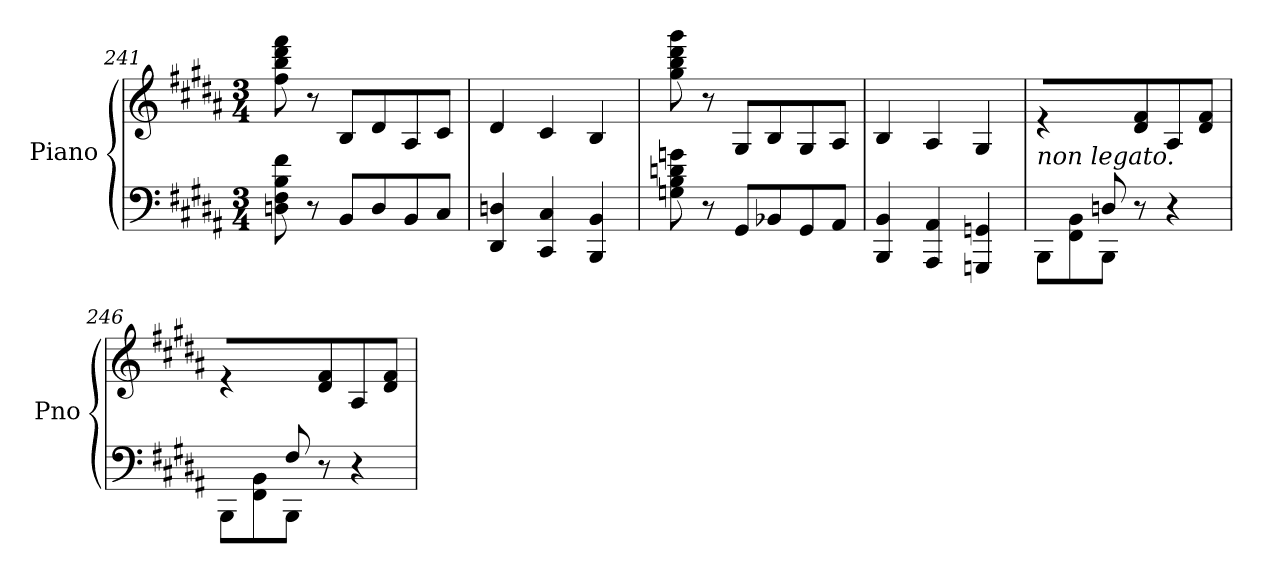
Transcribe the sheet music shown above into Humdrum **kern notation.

**kern	**kern
*part1	*part1
*staff2	*staff1
*I"Piano	*
*I'Pno	*
!!LO:LB:g=z
*clefF4	*clefG2
*k[f#c#g#d#a#]	*k[f#c#g#d#a#]
*B:	*B:
*M3/4	*M3/4
=241	=241
8D\ 8F#\ 8B\ 8f#\	8ff#\ 8bb\ 8ddd#\ 8fff#\
8r	8r
8BB/L	8B/L
8D/	8d#/
8BB/	8A#/
8C#/J	8c#/J
=242	=242
4DD#/ 4D/	4d#/
4CC#/ 4C#/	4c#/
4BBB/ 4BB/	4B/
=243	=243
8G\ 8B\ 8d\ 8g\	8gg#\ 8bb\ 8ddd#\ 8ggg#\
8r	8r
8GG#/L	8G#/L
8BB-/	8B/
8GG#/	8G#/
8AA#/J	8A#/J
=244	=244
4BBB/ 4BB/	4B/
4AAA#/ 4AA#/	4A#/
4GGG/ 4GG/	4G#/
=245	=245
*^	*
!LO:TX:a:i:t=non legato.	!	!
4ryy	8BBB\L	4r
.	8FF#\ 8BB\	.
8D/L	8BBB\J	8ryy
4.ryy	8r	8d#/ 8f#/
.	4r	8A#/
.	.	8d#/ 8f#/J
=246	=246	=246
4ryy	8BBB\L	4r
.	8FF#\ 8BB\	.
8F#/L	8BBB\J	8ryy
4.ryy	8r	8d#/ 8f#/
.	4r	8A#/
.	.	8d#/ 8f#/J
*v	*v	*
=	=
*-	*-
